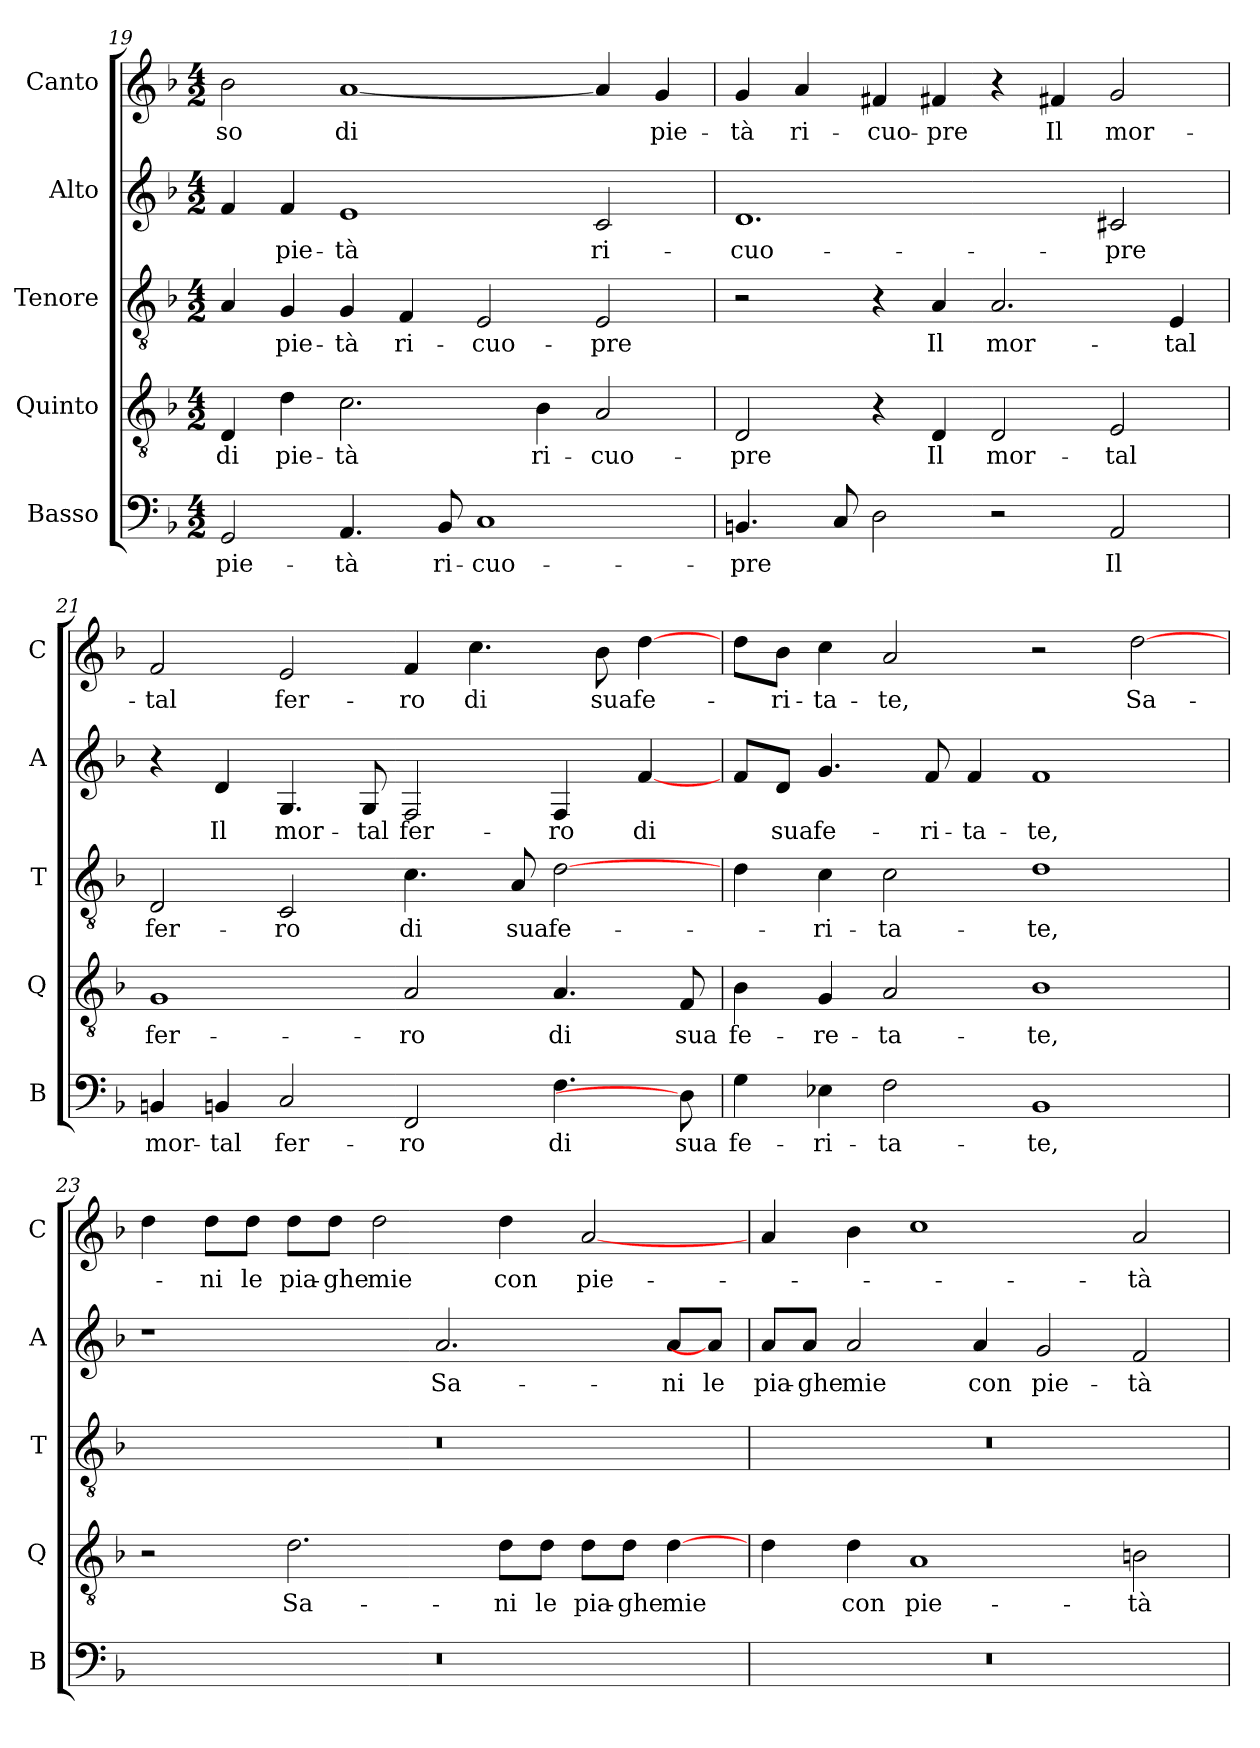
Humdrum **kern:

**kern	**text	**kern	**text	**kern	**text	**kern	**text	**kern	**text
*part5	*part5	*part4	*part4	*part3	*part3	*part2	*part2	*part1	*part1
*staff5	*staff5	*staff4	*staff4	*staff3	*staff3	*staff2	*staff2	*staff1	*staff1
*I"Basso	*	*I"Quinto	*	*I"Tenore	*	*I"Alto	*	*I"Canto	*
*I'B	*	*I'Q	*	*I'T	*	*I'A	*	*I'C	*
*clefF4	*	*clefGv2	*	*clefGv2	*	*clefG2	*	*clefG2	*
*k[b-]	*	*k[b-]	*	*k[b-]	*	*k[b-]	*	*k[b-]	*
*M4/2	*	*M4/2	*	*M4/2	*	*M4/2	*	*M4/2	*
=19	=19	=19	=19	=19	=19	=19	=19	=19	=19
2GG	pie-	4D	di	4A	.	4f	.	2b-	-so
.	.	4d	pie-	4G	pie-	4f	pie-	.	.
4.AA	-tà	2.c	-tà	4G	-tà	1e	-tà	[1a	di
.	.	.	.	4F	ri-	.	.	.	.
8BB-	ri-	.	.	.	.	.	.	.	.
1C	-cuo-	.	.	2E	-cuo-	.	.	.	.
.	.	4B-	ri-	.	.	.	.	.	.
.	.	2A	-cuo-	2E	-pre	2c	ri-	4a]	.
.	.	.	.	.	.	.	.	4g	pie-
=20	=20	=20	=20	=20	=20	=20	=20	=20	=20
4.BBn	-pre	2D	-pre	2r	.	1.d	-cuo-	4g	-tà
.	.	.	.	.	.	.	.	4a	ri-
8C	.	.	.	.	.	.	.	.	.
2D	.	4r	.	4r	.	.	.	4f#X	-cuo-
.	.	4D	Il	4A	Il	.	.	4f#X	-pre
2r	.	2D	mor-	2.A	mor-	.	.	4r	.
.	.	.	.	.	.	.	.	4f#X	Il
2AA	Il	2E	-tal	.	.	2c#X	-pre	2g	mor-
.	.	.	.	4E	-tal	.	.	.	.
=21	=21	=21	=21	=21	=21	=21	=21	=21	=21
4BBn	mor-	1G	fer-	2D	fer-	4r	.	2f	-tal
4BBn	-tal	.	.	.	.	4d	Il	.	.
2C	fer-	.	.	2C	-ro	4.G	mor-	2e	fer-
.	.	.	.	.	.	8G	-tal	.	.
2FF	-ro	2A	-ro	4.c	di	2F	fer-	4f	-ro
.	.	.	.	.	.	.	.	4.cc	di
.	.	.	.	8A	sua	.	.	.	.
4.F	di	4.A	di	[2d	fe-	4F	-ro	.	.
.	.	.	.	.	.	.	.	8b-	sua
.	.	.	.	.	.	[4f	di	[4dd	fe-
8D]	sua	8F	sua	.	.	.	.	.	.
=22	=22	=22	=22	=22	=22	=22	=22	=22	=22
4G	fe-	4B-	fe-	4d	.	8fL	.	8ddL	.
.	.	.	.	.	.	8dJ	sua	8b-J	-ri-
4E-X	-ri-	4G	-re-	4c	-ri-	4.g	fe-	4cc	-ta-
2F	-ta-	2A	-ta-	2c	-ta-	.	.	2a	-te,
.	.	.	.	.	.	8f	-ri-	.	.
.	.	.	.	.	.	4f	-ta-	.	.
1BB-	-te,	1B-	-te,	1d	-te,	1f	-te,	2r	.
.	.	.	.	.	.	.	.	[2dd	Sa-
=23	=23	=23	=23	=23	=23	=23	=23	=23	=23
0r	.	2r	.	0r	.	1r	.	4dd	.
.	.	.	.	.	.	.	.	8ddL	-ni
.	.	.	.	.	.	.	.	8ddJ	le
.	.	2.d	Sa-	.	.	.	.	8ddL	pia-
.	.	.	.	.	.	.	.	8ddJ	-ghe
.	.	.	.	.	.	.	.	2dd	mie
.	.	.	.	.	.	2.a	Sa-	.	.
.	.	8dL	-ni	.	.	.	.	4dd	con
.	.	8dJ	le	.	.	.	.	.	.
.	.	8dL	pia-	.	.	.	.	[2a	pie-
.	.	8dJ	-ghe	.	.	.	.	.	.
.	.	[4d	mie	.	.	8aL	-ni	.	.
.	.	.	.	.	.	8aJ]	le	.	.
=24	=24	=24	=24	=24	=24	=24	=24	=24	=24
0r	.	4d	.	0r	.	8aL	pia-	4a	.
.	.	.	.	.	.	8aJ	-ghe	.	.
.	.	4d	con	.	.	2a	mie	4b-	.
.	.	1A	pie-	.	.	.	.	1cc	.
.	.	.	.	.	.	4a	con	.	.
.	.	.	.	.	.	2g	pie-	.	.
.	.	2Bn	-tà	.	.	2f	-tà	2a	-tà
=	=	=	=	=	=	=	=	=	=
*-	*-	*-	*-	*-	*-	*-	*-	*-	*-
